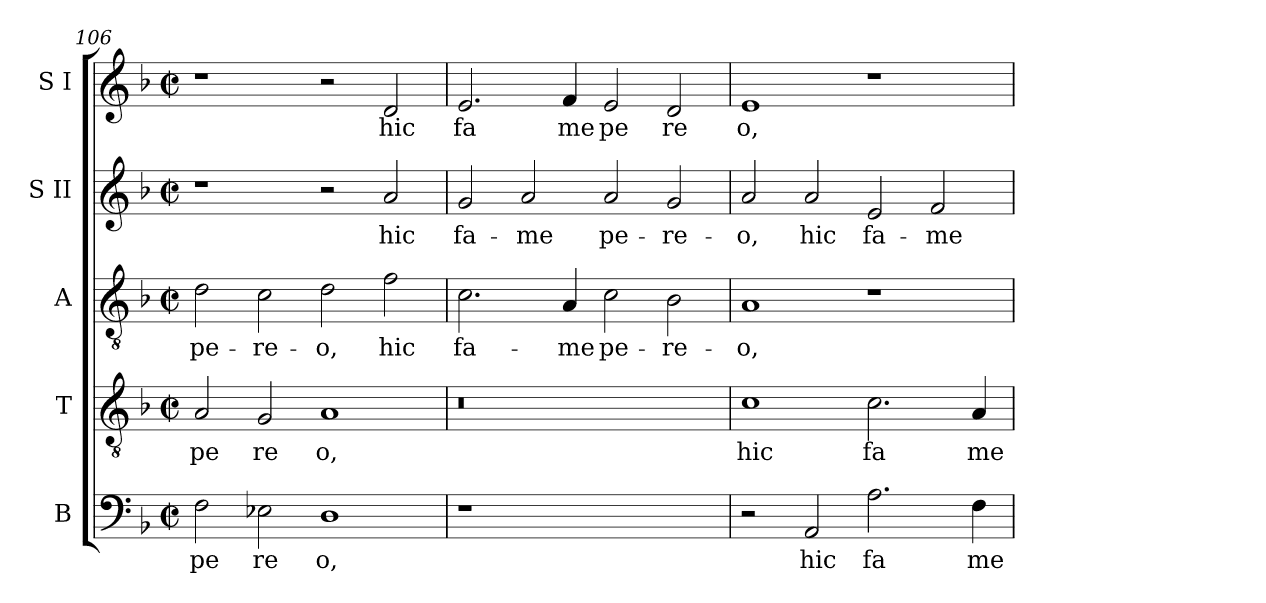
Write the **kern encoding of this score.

**kern	**text	**kern	**text	**kern	**text	**kern	**text	**kern	**text
*part5	*part5	*part4	*part4	*part3	*part3	*part2	*part2	*part1	*part1
*staff5	*staff5	*staff4	*staff4	*staff3	*staff3	*staff2	*staff2	*staff1	*staff1
*I"B	*	*I"T	*	*I"A	*	*I"S II	*	*I"S I	*
*clefF4	*	*clefGv2	*	*clefGv2	*	*clefG2	*	*clefG2	*
*k[b-]	*	*k[b-]	*	*k[b-]	*	*k[b-]	*	*k[b-]	*
*F:	*	*F:	*	*F:	*	*F:	*	*F:	*
*M2/2	*	*M2/2	*	*M2/2	*	*M2/2	*	*M2/2	*
*met(c|)	*	*met(c|)	*	*met(c|)	*	*met(c|)	*	*met(c|)	*
=106	=106	=106	=106	=106	=106	=106	=106	=106	=106
!	!LO:LY:b:cj	!	!LO:LY:b:cj	!	!LO:LY:b:cj	!	!	!	!
2F\	pe	2A/	pe	2d\	pe-	1r	.	1r	.
!	!LO:LY:b:cj	!	!LO:LY:b:cj	!	!LO:LY:b:cj	!	!	!	!
2E-X\	re	2G/	re	2c\	-re-	.	.	.	.
!	!LO:LY:b:cj	!	!LO:LY:b:cj	!	!LO:LY:b:cj	!	!	!	!
1D	o,	1A	o,	2d\	-o,	2r	.	2r	.
!	!	!	!	!	!LO:LY:b:cj	!	!LO:LY:b:cj	!	!LO:LY:b:cj
.	.	.	.	2f\	hic	2a/	hic	2d/	hic
=107	=107	=107	=107	=107	=107	=107	=107	=107	=107
!	!	!	!	!	!LO:LY:b:cj	!	!LO:LY:b:cj	!	!LO:LY:b:cj
1r	.	0r	.	2.c\	fa-	2g/	fa-	2.e/	fa
!	!	!	!	!	!	!	!LO:LY:b:cj	!	!
.	.	.	.	.	.	2a/	-me	.	.
!	!	!	!	!	!LO:LY:b:cj	!	!	!	!LO:LY:b:cj
.	.	.	.	4A/	-me	.	.	4f/	me
!	!	!	!	!	!LO:LY:b:cj	!	!LO:LY:b:cj	!	!LO:LY:b:cj
1ryy	.	.	.	2c\	pe-	2a/	pe-	2e/	pe
!	!	!	!	!	!LO:LY:b:cj	!	!LO:LY:b:cj	!	!LO:LY:b:cj
.	.	.	.	2B-\	-re-	2g/	-re-	2d/	re
=108	=108	=108	=108	=108	=108	=108	=108	=108	=108
!	!	!	!LO:LY:b:cj	!	!LO:LY:b:cj	!	!LO:LY:b:cj	!	!LO:LY:b:cj
2r	.	1c	hic	1A	-o,	2a/	-o,	1e	o,
!	!LO:LY:b:cj	!	!	!	!	!	!LO:LY:b:cj	!	!
2AA/	hic	.	.	.	.	2a/	hic	.	.
!	!LO:LY:b:cj	!	!LO:LY:b:cj	!	!	!	!LO:LY:b:cj	!	!
2.A\	fa	2.c\	fa	1r	.	2e/	fa-	1r	.
!	!	!	!	!	!	!	!LO:LY:b:cj	!	!
.	.	.	.	.	.	2f/	-me	.	.
!	!LO:LY:b:cj	!	!LO:LY:b:cj	!	!	!	!	!	!
4F\	me	4A/	me	.	.	.	.	.	.
=	=	=	=	=	=	=	=	=	=
*-	*-	*-	*-	*-	*-	*-	*-	*-	*-
